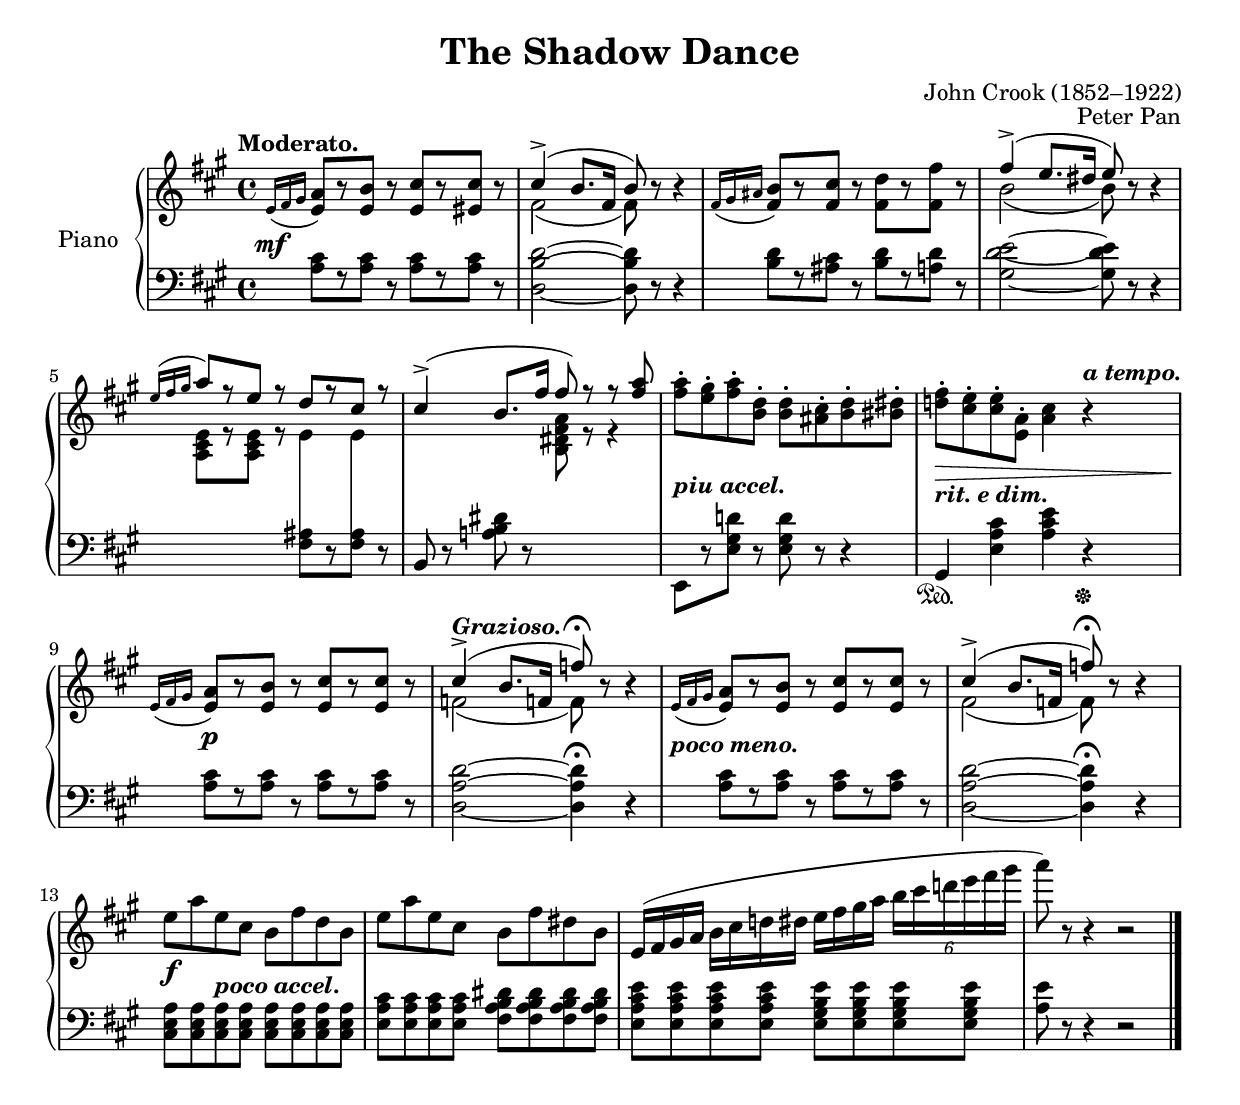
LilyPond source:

\version "2.19.52"
\language "english"
\include "Peter_Pan.ily"

\header {
  title = "The Shadow Dance"
% style = "Incidental"
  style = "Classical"
}

global = {
  \key a \major
  \time 4/4
}

dynamics = {
  \set Score.tempoHideNote = ##t
  \tempo "Moderato." 4 = 120

	\grace { s16\mf s s }
	s1*6

  \tempo 4 = 140

	s8-\markup {\bold "piu accel."} s8*7	|

  \tempo 4 = 130

	<>-\markup {\bold "rit. e dim."}
	s8\> s8*5		%…

  \tempo \markup {\italic "a tempo."} 4 = 120

				s4	|
	s8\p s8*7			|

  \tempo \markup {\italic Grazioso.}

	s1	|

  \tempo 4 = 110

	\grace { s16-\markup {\bold "poco meno."} s s }
	s1*2	|

  \tempo 4 = 130

	s8\f s8 s8-\markup {\bold "poco accel."} s8*5	|
	s1*3	|

  \bar "|."
}

pedal = {
	s1*7
	s4\sustainOn s2 s4\sustainOff
}

upper = \relative c' {
  \clef treble
  \global

	\appoggiatura { e16 fs gs }
	<e a>8[	r	<e b'>]	r	<e cs'>[r	<es cs'>]r	|
  <<
    {
	cs'4->(		b8.	    fs16b8)	%…
    }
    \\
    {
	fs2(				fs8)	%…
    }
  >>						r8	r4		|
	\appoggiatura { fs16 gs as }
	<fs b>8[r	<fs cs'>]r	<fs d'>[r	<fs fs'>]r	|
  <<
    {
	fs'4->(		e8.	    ds16e8)	%…
    }
    \\
    {
	b2(				b8)	%…
    }
  >>						r8	r4		|

  <<
    {
	\appoggiatura { e16 fs gs }
	a8[	r	e]	r	d[	r	cs]	r	|%=
    }
    \\
    {
      \crossStaff {
	s2				e,8	s	e	s	|%=
      }
    }
  >> 									|
  \voiceOne
	cs'4->(		b8.	   fs'16fs8)	r8	r	<fs a>	|
  \oneVoice
	<fs a>8-.	<e gs>-.	<fs a>-.	<b, d>-.	%
	<b d>-.		<as cs>-.	<b d>-.		<bs ds>-.	|
	<d! fs>-.	<cs e>-.	<cs e>-.	<e, a>-.	%
	<a cs>4				r				|

	\appoggiatura { e16 fs gs }
	<e a>8[	r	<e b'>]	r	<e cs'>[r	q]	r	|
  <<
    {
	cs'4->(		b8.	    f!16f'8\fermata)%…
    }
    \\
    {
	f,2(				f8)	%…
    }
  >>						r8	r4		|

	\appoggiatura { e16 fs gs }
	<e a>8[	r	<e b'>]	r	<e cs'>[r	q]	r	|
  <<
    {
	cs'4->(		b8.	    f!16f'8\fermata)%…
    }
    \\
    {
	fs,2(				f8)	%…
    }
  >>						r8	r4		|

	e'8	a	e	cs	b	fs'	d	b	|
	e	a	e	cs	b	fs'	ds	b	|
	e,16(fs gs  a   b   cs  d!  ds  e   fs  gs  a	%…
				\tuplet 6/4{ b16 cs  d!  e   fs  gs }	|
	a8)	r8	r4		r2				|
}

lower = \relative c' {
  \clef bass
  \global

	\grace { s16*3 }
	<a cs>8[r	q]	r	q[	r	q]	r	|
	<b d d,>2~			q8	r	r4		|
	<b d>8[	r	<as cs>]r	<b d>[	r	<a d>]	r	|
	<gs d' e>2~			q8	r	r4		|

  \change Staff = "upper" \voiceTwo
	<a cs e>8[r	q]	r	%…
  \change Staff = "lower" \oneVoice
					<fs as>[r	q]	r	|
	b,8	r8	<a'! b ds>r8	%…
  \change Staff = "upper" \voiceTwo
					<b ds fs a>r	r4		|
  \change Staff = "lower" \oneVoice
	e,,8[	r	<e' gs d'!>]r	q	r	r4		|
	gs,4		<e' a cs>	<a cs e>	r		|

  \repeat unfold 2 {
	<a cs>8[r	q]	r	q[	r	q]	r	|
	<d, a' d>2~			q4\fermata	r		|
  }									||

	<cs e a>8  q	q	q	q	q	q	q	|
	<e a cs>   q	q	q	<fs a b ds> q	q	q	|
	<e a cs e> q	q	q	<e gs b e>  q	q	q	|
	<a e'>8	r	r4		r2				|
}

\score {
  \new PianoStaff
    \with {
      instrumentName = #"Piano"
    }
  <<
    \new Staff = "upper" \upper
    \new Dynamics = "dynamics" \dynamics
    \new Staff = "lower" \lower
    \new Dynamics = "pedal" \pedal
  >>
  \layout {
    \context {
      \PianoStaff
      \consists #Span_stem_engraver
    }
  }
}

\score {
  \new PianoStaff
    \with {
      midiInstrument = #"acoustic grand"
    }
  <<
    \new Staff = "upper" <<
      \upper
      \dynamics
      \pedal
    >>
    \new Staff = "lower" <<
      \lower
      \dynamics
      \pedal
    >>
  >>
  \midi {}
}
